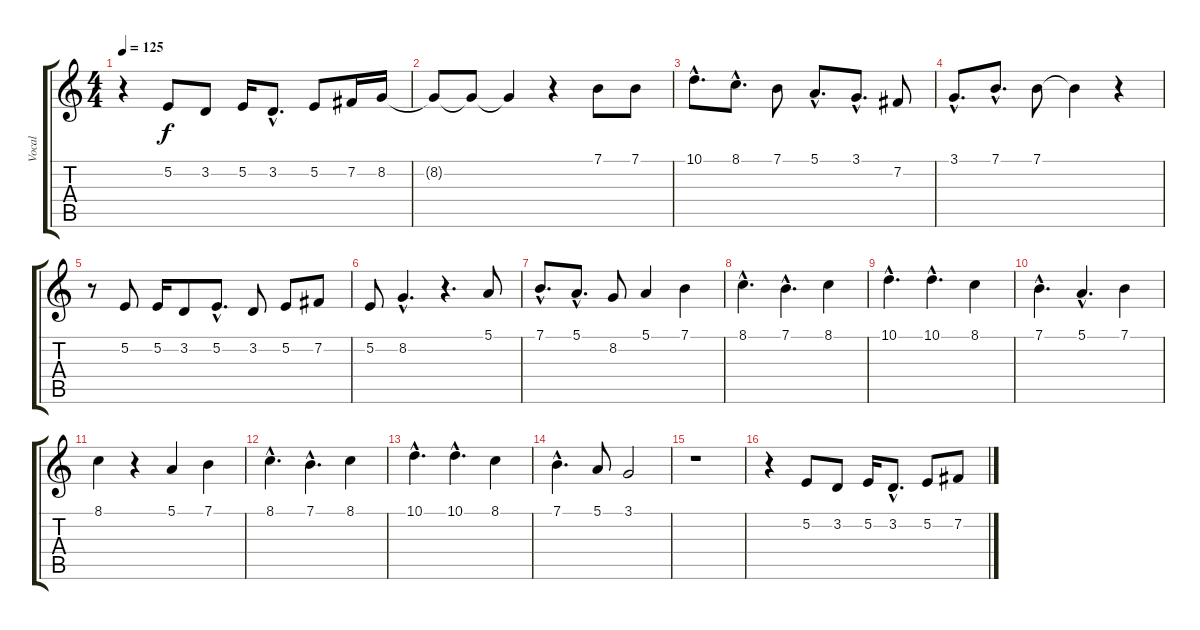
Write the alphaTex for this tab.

\track ("Vocal" "Vocal") {instrument lead6voice}
\staff {score tabs}
\tuning (E4 B3 G3 D3 A2 E2) {hide}
\ts (4 4)
\tempo 125
\clef g2
\ks c
r.4{dy f} 5.2.8 3.2.8 5.2.16 3.2{hac}.8{d} 5.2.8 7.2.16 8.2.16 |
8.2{t}.8 8.2{t}.8 8.2{t}.4 r.4 7.1.8 7.1.8 |
10.1{hac}.8{d} 8.1{hac}.8{d} 7.1.8 5.1{hac}.8{d} 3.1{hac}.8{d} 7.2.8 |
3.1{hac}.8{d} 7.1{hac}.8{d} 7.1.8 7.1{t}.4 r.4 |
r.8 5.2.8 5.2.16 3.2.8 5.2{hac}.8{d} 3.2.8 5.2.8 7.2.8 |
5.2.8 8.2{hac}.4{d} r.4{d} 5.1.8 |
7.1{hac}.8{d} 5.1{hac}.8{d} 8.2.8 5.1.4 7.1.4 |
8.1{hac}.4{d} 7.1{hac}.4{d} 8.1.4 |
10.1{hac}.4{d} 10.1{hac}.4{d} 8.1.4 |
7.1{hac}.4{d} 5.1{hac}.4{d} 7.1.4 |
8.1.4 r.4 5.1.4 7.1.4 |
8.1{hac}.4{d} 7.1{hac}.4{d} 8.1.4 |
10.1{hac}.4{d} 10.1{hac}.4{d} 8.1.4 |
7.1{hac}.4{d} 5.1.8 3.1.2 |
r.1 |
r.4 5.2.8 3.2.8 5.2.16 3.2{hac}.8{d} 5.2.8 7.2.8
